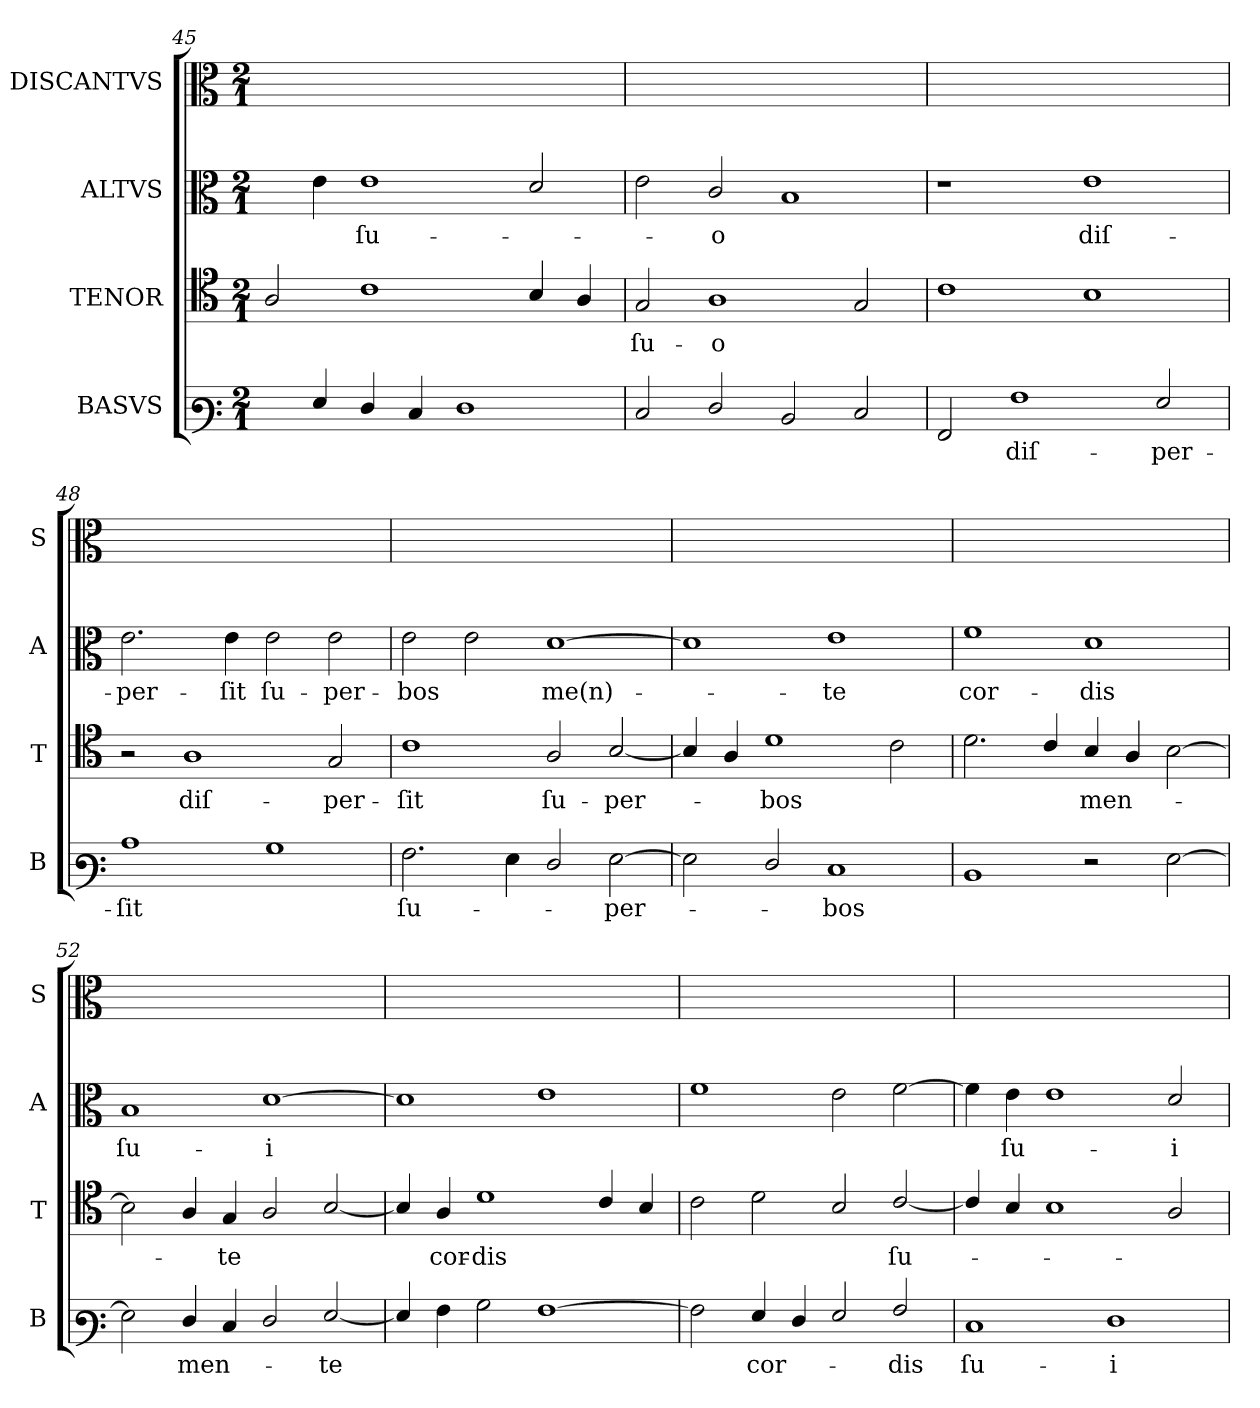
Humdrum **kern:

**kern	**text	**kern	**text	**kern	**text	**kern
*part4	*part4	*part3	*part3	*part2	*part2	*part1
*staff4	*staff4	*staff3	*staff3	*staff2	*staff2	*staff1
*I"BASVS	*	*I"TENOR	*	*I"ALTVS	*	*I"DISCANTVS
*I'B	*	*I'T	*	*I'A	*	*I'S
*clefF3	*	*clefC4	*	*clefC3	*	*clefC3
*k[]	*	*k[]	*	*k[]	*	*k[]
*E:phr	*	*E:phr	*	*E:phr	*	*E:phr
*M2/1	*	*M2/1	*	*M2/1	*	*M2/1
=45	=45	=45	=45	=45	=45	=45
4ryy	.	2A/	.	4ryy	.	0ryy
4G/	.	.	.	4e\	.	.
4F/	.	1c	.	1e	ſu-	.
4E/	.	.	.	.	.	.
1F	.	.	.	.	.	.
.	.	4B/	.	2d/	.	.
.	.	4A/	.	.	.	.
=46	=46	=46	=46	=46	=46	=46
2E/	.	2G/	ſu-	2e\	.	0ryy
2F/	.	1A	-o	2c/	-o	.
2D/	.	.	.	1B	.	.
2E/	.	2G/	.	.	.	.
=47	=47	=47	=47	=47	=47	=47
2AA/	.	1c	.	1r	.	0ryy
1A	diſ-	.	.	.	.	.
.	.	1B	.	1e	diſ-	.
2G/	-per-	.	.	.	.	.
=48	=48	=48	=48	=48	=48	=48
1c	-ſit	2r	.	2.e\	-per-	0ryy
.	.	1A	diſ-	.	.	.
.	.	.	.	4e\	-ſit	.
1B	.	.	.	2e\	ſu-	.
.	.	2G/	-per-	2e\	-per-	.
=49	=49	=49	=49	=49	=49	=49
2.A\	ſu-	1c	-ſit	2e\	-bos	0ryy
.	.	.	.	2e\	.	.
4G\	.	.	.	.	.	.
2F/	.	2A/	ſu-	[1d	me(n)-	.
[2G	-per-	[2B/	-per-	.	.	.
=50	=50	=50	=50	=50	=50	=50
2G]	.	4B/]	.	1d]	.	0ryy
.	.	4A/	.	.	.	.
2F/	.	1d	-bos	.	.	.
1E	-bos	.	.	1e	-te	.
.	.	2c\	.	.	.	.
=51	=51	=51	=51	=51	=51	=51
1D	.	2.d\	.	1f	cor-	0ryy
.	.	4c/	.	.	.	.
2r	.	4B/	men-	1d	-dis	.
.	.	4A/	.	.	.	.
[2G	.	[2B	.	.	.	.
=52	=52	=52	=52	=52	=52	=52
2G]	.	2B]	.	1B	ſu-	0ryy
4F/	men-	4A/	.	.	.	.
4E/	.	4G/	-te	.	.	.
2F/	.	2A/	.	[1d	-i	.
[2G/	-te	[2B/	.	.	.	.
=53	=53	=53	=53	=53	=53	=53
4G/]	.	4B/]	.	1d]	.	0ryy
4A\	.	4A/	cor-	.	.	.
2B\	.	1d	-dis	.	.	.
[1A	.	.	.	1e	.	.
.	.	4c/	.	.	.	.
.	.	4B/	.	.	.	.
=54	=54	=54	=54	=54	=54	=54
2A]	.	2c\	.	1f	.	0ryy
4G/	cor-	2d\	.	.	.	.
4F/	.	.	.	.	.	.
2G/	.	2B/	.	2e\	.	.
2A/	-dis	[2c/	ſu-	[2f\	.	.
=55	=55	=55	=55	=55	=55	=55
1E	ſu-	4c/]	.	4f\]	.	0ryy
.	.	4B/	.	4e\	ſu-	.
.	.	1B	.	1e	.	.
1F	-i	.	.	.	.	.
.	.	2A/	.	2d/	-i	.
=	=	=	=	=	=	=
*-	*-	*-	*-	*-	*-	*-
